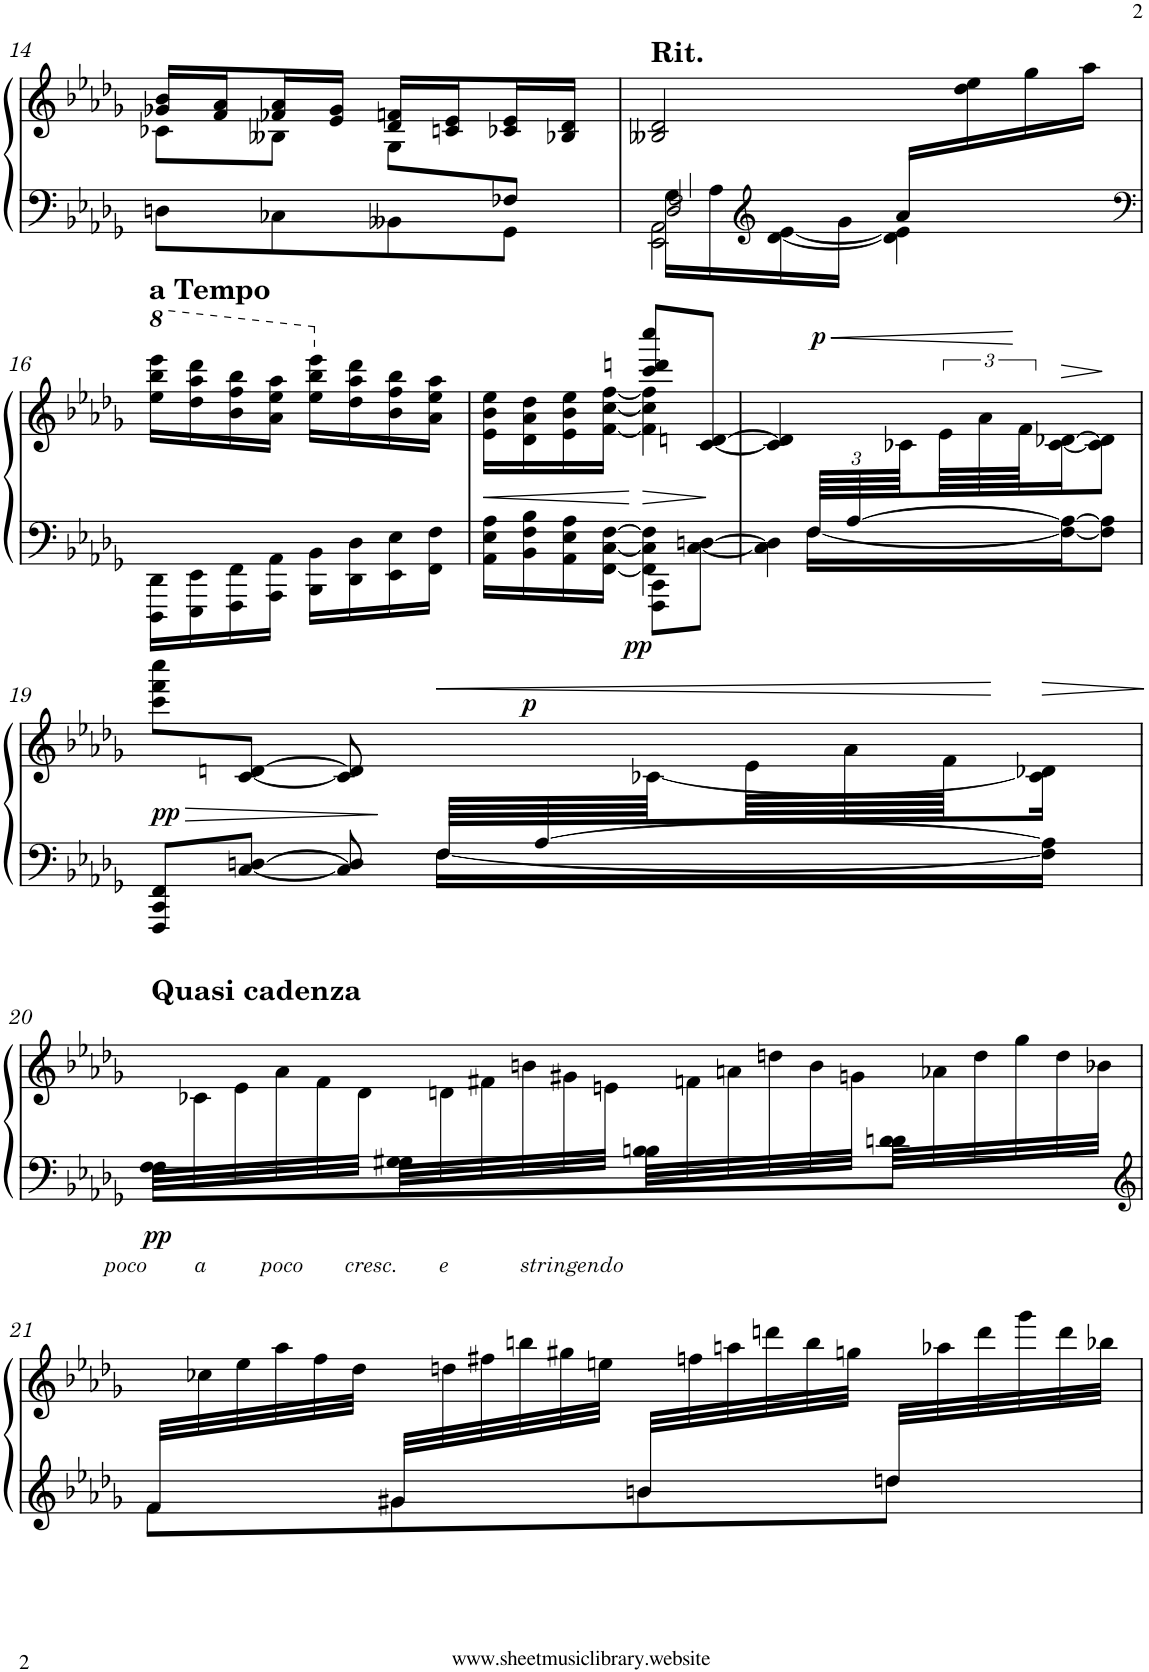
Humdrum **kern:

**kern	**kern	**dynam
*part1	*part1	*part1
*staff2	*staff1	*staff1/2
*I"Piano	*	*
*I'Pno	*	*
!!LO:PB:g=z
*clefF4	*clefG2	*
*k[b-e-a-d-g-]	*k[b-e-a-d-g-]	*
*M4/8	*M4/8	*
=14	=14	=14
*^	*^	*
4.ryy	8Dn\L	16g-X/ 16b-/LL	8c-X\L	.
.	.	16f/ 16a-/J	.	.
.	8C-X\	16f-X/ 16a-/L	8B--X\J	.
.	.	16e-/ 16g-/JJ	.	.
.	8BB--X\	16d-/ 16fn/LL	8G-\L	.
.	.	16cn/ 16e-/J	.	.
8F-X/J	8GG-\J	16c-X/ 16e-/L	8ryy	.
.	.	16B-X/ 16d-/JJ	.	.
=15	=15	=15	=15	=15
*^	*^	*	*	*
*	*	*^	*	*	*	*
!	!	!	!	!	!LO:TX:a:B:t=Rit.	!	!
16G-\LL	2G-/	8ryy	2EE-\ 2AA-\	2D-/	2B--X/ 2d-/	16ryy	.
*	*	*	*	*	*v	*v	*
16A-\	.	.	.	.	.	.
*clefG2	*	*	*	*	*	*
[<16d-\ [<16e-\	.	8ryy	.	.	.	.
16g-\JJ	.	.	.	.	.	.
16a-/LL	.	4d-\] 4e-\]	.	.	.	.
*	*	*	*	*	*^	*
8.ryy	.	.	.	.	.	16dd-\ 16ee-\	.
.	.	.	.	.	.	16gg-\	.
.	.	.	.	.	.	16aa-\JJ	.
*v	*v	*v	*v	*v	*	*	*
*	*v	*v	*
!!LO:LB:g=z
=16	=16	=16
*clefF4	*	*
*	*8va	*
*	*^	*
!	!LO:TX:a:B:t=a Tempo	!	!
*	*v	*v	*
16DDD-\ 16DD-\LL	16eee-\ 16bbb-\ 16eeee-\LL	.
16EEE-\ 16EE-\	16ddd-\ 16aaa-\ 16dddd-\	.
16FFF\ 16FF\	16bb-\ 16fff\ 16bbb-\	.
16AAA-\ 16AA-\JJ	16aa-\ 16eee-\ 16aaa-\JJ	.
*	*X8va	*
16BBB-\ 16BB-\LL	16ee-\ 16bb-\ 16eee-\LL	.
16DD-\ 16D-\	16dd-\ 16aa-\ 16ddd-\	.
16EE-\ 16E-\	16b-\ 16ff\ 16bb-\	.
16FF\ 16F\JJ	16a-\ 16ee-\ 16aa-\JJ	.
=17	=17	=17
*^	*	*
!	!	!	!LO:HP:b
*	*	*^	*
16AA-\ 16E-\ 16A-\LL	4ryy	16e-\ 16b-\ 16ee-\LL	4ryy	<
16BB-\ 16F\ 16B-\	.	16d-\ 16a-\ 16dd-\	.	.
16AA-\ 16E-\ 16A-\	.	16e-\ 16b-\ 16ee-\	.	.
[16FF\ [16C\ [>16F\JJ	.	[16f\ [<16cc\ [<16ff\JJ	.	.
!	!	!	!	!LO:HP:n=1:b
!	!	!	!	!LO:DY:n=1:b=2
4FF\] 4C\] 4F\]	8FFF\ 8CC\L	4f\] 4cc\] 4ff\]	8ccc/ 8dddn/ 8cccc/L	[ > pp
.	[8C\ [>8Dn\J	.	[<8c/ [>8dn/J	.
*v	*v	*	*	*
*	*v	*v	*
.	.	]
=18	=18	=18
*^	*	*
4ryy	4C\] 4D\]	4c/] 4d/]	.
*Xbrackettup	*	*	*
!	!	!	!LO:HP:b=2
!	!	!	!LO:DY:n=1:a
[<96F/LLLL	16F\LL	48ryy	< p
[96A-/	.	.	.
48%11ryy	.	96c-X\JJJ	.
.	.	96e-\LLL	.
.	.	96a-\	.
.	.	96f\JJ	[
!	!	!	!LO:HP:b
.	16F\_ 16A-\_J	[16c-\ [16d-X\J	>
.	8F\] 8A-\]J	8c-\] 8d-\]J	.
*v	*v	*	*
.	.	]
!!LO:LB:g=z
=19	=19	=19
*^	*	*
!	!	!	!LO:HP:b
!	!	!	!LO:DY:n=1:b
4.ryy	8FFF/ 8CC/ 8FF/L	8ccc\ 8fff\ 8cccc\L	> pp
.	[8C/ [8Dn/J	[8c/ [8dn/J	.
.	8C/] 8D/]	8c/] 8d/]	.
!	!	!	!LO:HP:b=2
96F/LLLL	[<16F\LL	96ryy	< ]
!	!	!	!LO:DY:n=2:a
[96A-/	.	96ryy	p
48%5ryy	.	[<96c-X\JJJ	.
*	*	*Xbrackettup	*
.	.	96e-\LLL	.
.	.	96a-\	.
.	.	96f\JJJ	.
!	!	!	!LO:HP:n=1:b
.	16F\] 16A-\]JJ	16c-\] 16d-X\JL	[ >
*v	*v	*	*
.	.	]
!!LO:LB:g=z
=20	=20	=20
*^	*	*
!	!	!LO:TX:a:B:t=Quasi cadenza	!
!LO:TX:b:i:t=poco        a         poco       cresc.       e            stringendo	!	!	!
!	!	!	!LO:DY:b=2
48F\LLL	8F\L	48ryy	pp
48%5ryy	.	48c-X\	.
.	.	48e-\	.
.	.	48a-\	.
.	.	48f\	.
.	.	48d-\JJJ	.
48G#X\LLL	8G#\	48ryy	.
48%5ryy	.	48dn\	.
.	.	48f#X\	.
.	.	48bn\	.
.	.	48g#X\	.
.	.	48en\JJJ	.
48Bn\LLL	8B\	48ryy	.
48%5ryy	.	48fn\	.
.	.	48an\	.
.	.	48ddn\	.
.	.	48b\	.
.	.	48gn\JJJ	.
48dn\LLL	8d\J	48ryy	.
48%5ryy	.	48a-X\	.
.	.	48dd\	.
.	.	48gg-\	.
.	.	48dd\	.
.	.	48b-X\JJJ	.
!!LO:LB:g=z
=21	=21	=21	=21
*clefG2	*	*	*
48f/LLL	8f\L	48ryy	.
48%5ryy	.	48cc-X\	.
.	.	48ee-\	.
.	.	48aa-\	.
.	.	48ff\	.
.	.	48dd-\JJJ	.
48g#X/LLL	8g#\	48ryy	.
48%5ryy	.	48ddn\	.
.	.	48ff#X\	.
.	.	48bbn\	.
.	.	48gg#X\	.
.	.	48een\JJJ	.
48bn/LLL	8b\	48ryy	.
48%5ryy	.	48ffn\	.
.	.	48aan\	.
.	.	48dddn\	.
.	.	48bb\	.
.	.	48ggn\JJJ	.
48ddn/LLL	8dd\J	48ryy	.
48%5ryy	.	48aa-X\	.
.	.	48ddd\	.
.	.	48ggg-\	.
.	.	48ddd\	.
.	.	48bb-X\JJJ	.
*v	*v	*	*
=	=	=
*-	*-	*-
